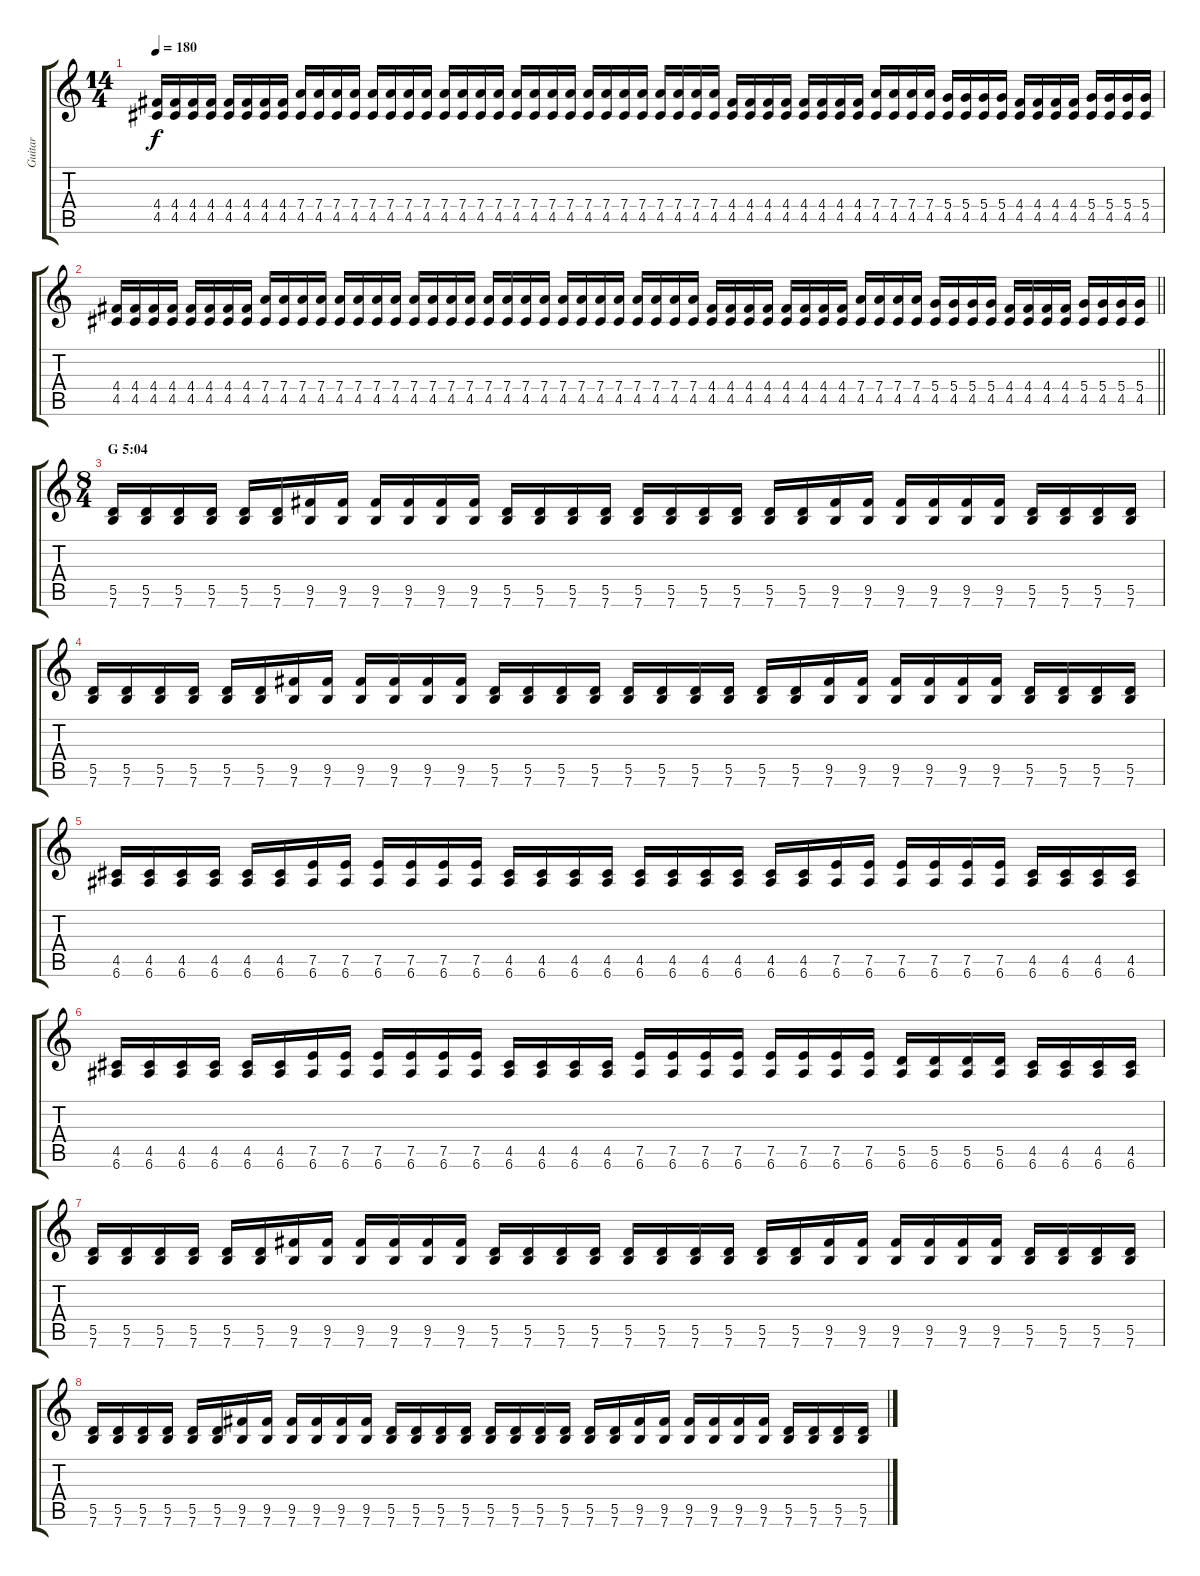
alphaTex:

\track ("Guitar" "Guitar") {instrument distortionguitar}
\staff {score tabs}
\tuning (E4 B3 G3 D3 A2 E2) {hide}
\ts (14 4)
\tempo 180
\clef g2
\ks c
(4.4 4.5).16{dy f} (4.4 4.5).16 (4.4 4.5).16 (4.4 4.5).16 (4.4 4.5).16 (4.4 4.5).16 (4.4 4.5).16 (4.4 4.5).16 (7.4 4.5).16 (7.4 4.5).16 (7.4 4.5).16 (7.4 4.5).16 (7.4 4.5).16 (7.4 4.5).16 (7.4 4.5).16 (7.4 4.5).16 (7.4 4.5).16 (7.4 4.5).16 (7.4 4.5).16 (7.4 4.5).16 (7.4 4.5).16 (7.4 4.5).16 (7.4 4.5).16 (7.4 4.5).16 (7.4 4.5).16 (7.4 4.5).16 (7.4 4.5).16 (7.4 4.5).16 (7.4 4.5).16 (7.4 4.5).16 (7.4 4.5).16 (7.4 4.5).16 (4.4 4.5).16 (4.4 4.5).16 (4.4 4.5).16 (4.4 4.5).16 (4.4 4.5).16 (4.4 4.5).16 (4.4 4.5).16 (4.4 4.5).16 (7.4 4.5).16 (7.4 4.5).16 (7.4 4.5).16 (7.4 4.5).16 (5.4 4.5).16 (5.4 4.5).16 (5.4 4.5).16 (5.4 4.5).16 (4.4 4.5).16 (4.4 4.5).16 (4.4 4.5).16 (4.4 4.5).16 (5.4 4.5).16 (5.4 4.5).16 (5.4 4.5).16 (5.4 4.5).16 |
\barLineRight lightlight
(4.4 4.5).16 (4.4 4.5).16 (4.4 4.5).16 (4.4 4.5).16 (4.4 4.5).16 (4.4 4.5).16 (4.4 4.5).16 (4.4 4.5).16 (7.4 4.5).16 (7.4 4.5).16 (7.4 4.5).16 (7.4 4.5).16 (7.4 4.5).16 (7.4 4.5).16 (7.4 4.5).16 (7.4 4.5).16 (7.4 4.5).16 (7.4 4.5).16 (7.4 4.5).16 (7.4 4.5).16 (7.4 4.5).16 (7.4 4.5).16 (7.4 4.5).16 (7.4 4.5).16 (7.4 4.5).16 (7.4 4.5).16 (7.4 4.5).16 (7.4 4.5).16 (7.4 4.5).16 (7.4 4.5).16 (7.4 4.5).16 (7.4 4.5).16 (4.4 4.5).16 (4.4 4.5).16 (4.4 4.5).16 (4.4 4.5).16 (4.4 4.5).16 (4.4 4.5).16 (4.4 4.5).16 (4.4 4.5).16 (7.4 4.5).16 (7.4 4.5).16 (7.4 4.5).16 (7.4 4.5).16 (5.4 4.5).16 (5.4 4.5).16 (5.4 4.5).16 (5.4 4.5).16 (4.4 4.5).16 (4.4 4.5).16 (4.4 4.5).16 (4.4 4.5).16 (5.4 4.5).16 (5.4 4.5).16 (5.4 4.5).16 (5.4 4.5).16 |
\ts (8 4)
\section ("" "G 5:04")
(5.5 7.6).16 (5.5 7.6).16 (5.5 7.6).16 (5.5 7.6).16 (5.5 7.6).16 (5.5 7.6).16 (9.5 7.6).16 (9.5 7.6).16 (9.5 7.6).16 (9.5 7.6).16 (9.5 7.6).16 (9.5 7.6).16 (5.5 7.6).16 (5.5 7.6).16 (5.5 7.6).16 (5.5 7.6).16 (5.5 7.6).16 (5.5 7.6).16 (5.5 7.6).16 (5.5 7.6).16 (5.5 7.6).16 (5.5 7.6).16 (9.5 7.6).16 (9.5 7.6).16 (9.5 7.6).16 (9.5 7.6).16 (9.5 7.6).16 (9.5 7.6).16 (5.5 7.6).16 (5.5 7.6).16 (5.5 7.6).16 (5.5 7.6).16 |
(5.5 7.6).16 (5.5 7.6).16 (5.5 7.6).16 (5.5 7.6).16 (5.5 7.6).16 (5.5 7.6).16 (9.5 7.6).16 (9.5 7.6).16 (9.5 7.6).16 (9.5 7.6).16 (9.5 7.6).16 (9.5 7.6).16 (5.5 7.6).16 (5.5 7.6).16 (5.5 7.6).16 (5.5 7.6).16 (5.5 7.6).16 (5.5 7.6).16 (5.5 7.6).16 (5.5 7.6).16 (5.5 7.6).16 (5.5 7.6).16 (9.5 7.6).16 (9.5 7.6).16 (9.5 7.6).16 (9.5 7.6).16 (9.5 7.6).16 (9.5 7.6).16 (5.5 7.6).16 (5.5 7.6).16 (5.5 7.6).16 (5.5 7.6).16 |
(4.5 6.6).16 (4.5 6.6).16 (4.5 6.6).16 (4.5 6.6).16 (4.5 6.6).16 (4.5 6.6).16 (7.5 6.6).16 (7.5 6.6).16 (7.5 6.6).16 (7.5 6.6).16 (7.5 6.6).16 (7.5 6.6).16 (4.5 6.6).16 (4.5 6.6).16 (4.5 6.6).16 (4.5 6.6).16 (4.5 6.6).16 (4.5 6.6).16 (4.5 6.6).16 (4.5 6.6).16 (4.5 6.6).16 (4.5 6.6).16 (7.5 6.6).16 (7.5 6.6).16 (7.5 6.6).16 (7.5 6.6).16 (7.5 6.6).16 (7.5 6.6).16 (4.5 6.6).16 (4.5 6.6).16 (4.5 6.6).16 (4.5 6.6).16 |
(4.5 6.6).16 (4.5 6.6).16 (4.5 6.6).16 (4.5 6.6).16 (4.5 6.6).16 (4.5 6.6).16 (7.5 6.6).16 (7.5 6.6).16 (7.5 6.6).16 (7.5 6.6).16 (7.5 6.6).16 (7.5 6.6).16 (4.5 6.6).16 (4.5 6.6).16 (4.5 6.6).16 (4.5 6.6).16 (7.5 6.6).16 (7.5 6.6).16 (7.5 6.6).16 (7.5 6.6).16 (7.5 6.6).16 (7.5 6.6).16 (7.5 6.6).16 (7.5 6.6).16 (5.5 6.6).16 (5.5 6.6).16 (5.5 6.6).16 (5.5 6.6).16 (4.5 6.6).16 (4.5 6.6).16 (4.5 6.6).16 (4.5 6.6).16 |
(5.5 7.6).16 (5.5 7.6).16 (5.5 7.6).16 (5.5 7.6).16 (5.5 7.6).16 (5.5 7.6).16 (9.5 7.6).16 (9.5 7.6).16 (9.5 7.6).16 (9.5 7.6).16 (9.5 7.6).16 (9.5 7.6).16 (5.5 7.6).16 (5.5 7.6).16 (5.5 7.6).16 (5.5 7.6).16 (5.5 7.6).16 (5.5 7.6).16 (5.5 7.6).16 (5.5 7.6).16 (5.5 7.6).16 (5.5 7.6).16 (9.5 7.6).16 (9.5 7.6).16 (9.5 7.6).16 (9.5 7.6).16 (9.5 7.6).16 (9.5 7.6).16 (5.5 7.6).16 (5.5 7.6).16 (5.5 7.6).16 (5.5 7.6).16 |
(5.5 7.6).16 (5.5 7.6).16 (5.5 7.6).16 (5.5 7.6).16 (5.5 7.6).16 (5.5 7.6).16 (9.5 7.6).16 (9.5 7.6).16 (9.5 7.6).16 (9.5 7.6).16 (9.5 7.6).16 (9.5 7.6).16 (5.5 7.6).16 (5.5 7.6).16 (5.5 7.6).16 (5.5 7.6).16 (5.5 7.6).16 (5.5 7.6).16 (5.5 7.6).16 (5.5 7.6).16 (5.5 7.6).16 (5.5 7.6).16 (9.5 7.6).16 (9.5 7.6).16 (9.5 7.6).16 (9.5 7.6).16 (9.5 7.6).16 (9.5 7.6).16 (5.5 7.6).16 (5.5 7.6).16 (5.5 7.6).16 (5.5 7.6).16
